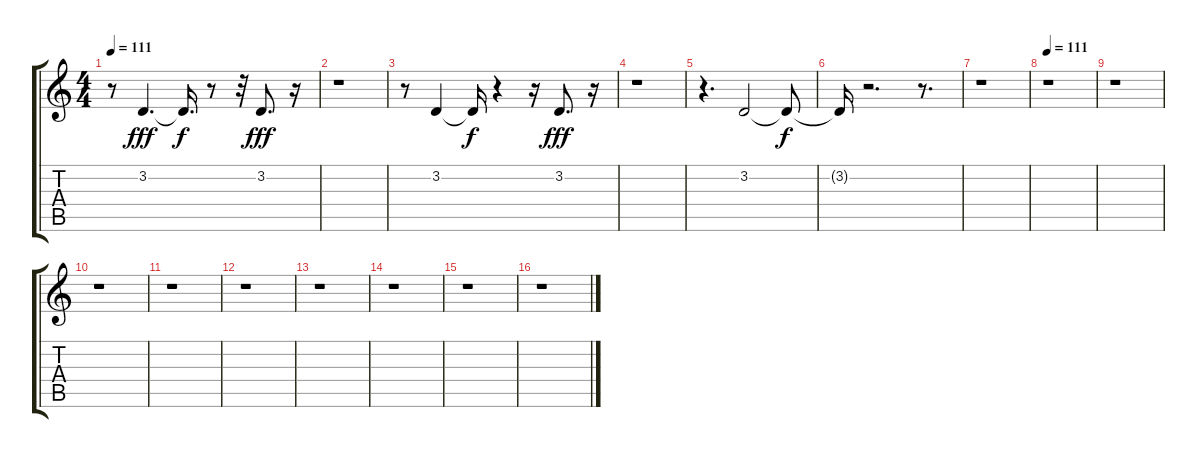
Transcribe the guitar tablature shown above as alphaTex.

\track "" {instrument synthstrings1}
\staff {score tabs}
\tuning (E4 B3 G3 D3 A2 E2) {hide}
\ts (4 4)
\tempo 111
\clef g2
\ks c
r.8{dy f} 3.2.4{d dy fff} 3.2{t}.16{d dy f} r.8 r.32 3.2.8{d dy fff} r.16 |
r.1 |
r.8 3.2.4 3.2{t}.16{dy f} r.4 r.16 3.2.8{d dy fff} r.16 |
r.1 |
r.4{d} 3.2.2 3.2{t}.8{dy f} |
3.2{t}.16 r.2{d} r.8{d} |
r.1 |
\tempo 111
r.1 |
r.1 |
r.1 |
r.1 |
r.1 |
r.1 |
r.1 |
r.1 |
r.1
